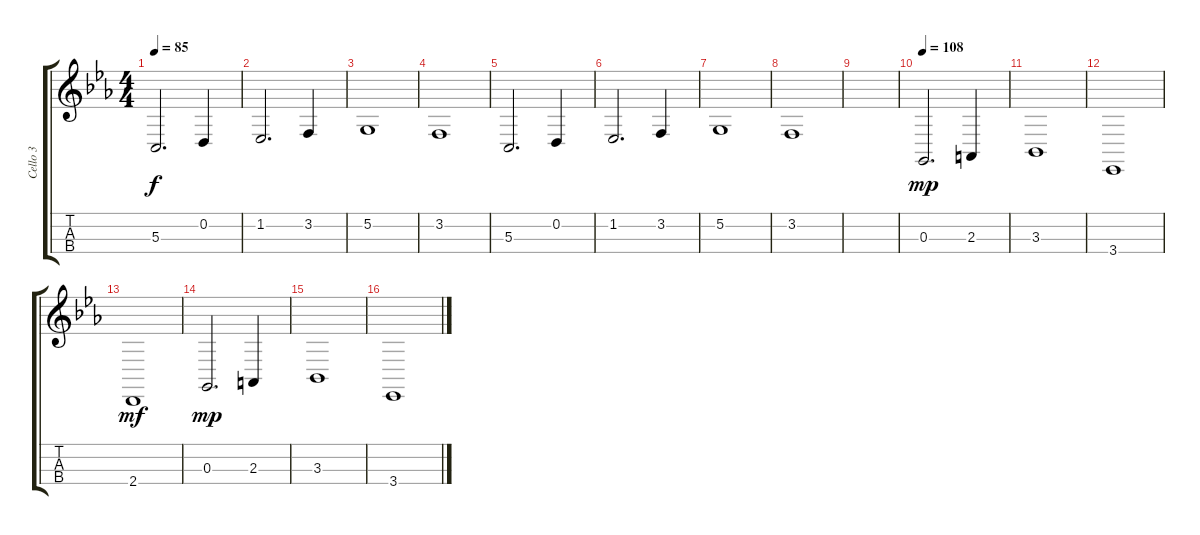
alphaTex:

\track ("Cello 3" "Cello 3") {instrument cello}
\staff {score tabs}
\tuning (A3 D3 G2 C2) {hide}
\ts (4 4)
\tempo 85
\clef g2
\ks eb
5.3.2{d dy f instrument cello} 0.2.4 |
1.2.2{d} 3.2.4 |
5.2.1 |
3.2.1 |
5.3.2{d} 0.2.4 |
1.2.2{d} 3.2.4 |
5.2.1 |
3.2.1 |
|
\tempo 108
0.3.2{d dy mp} 2.3.4 |
3.3.1 |
3.4.1 |
2.4.1{dy mf} |
0.3.2{d dy mp} 2.3.4 |
3.3.1 |
3.4.1
